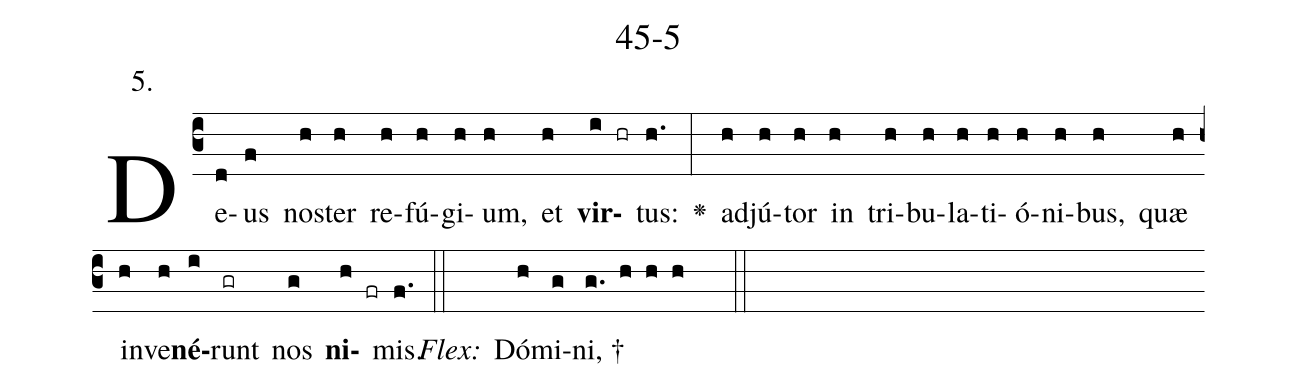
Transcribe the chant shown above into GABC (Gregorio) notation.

name: 45-5;
annotation: 5.;
%%
(c3)De(d)us(f) nos(h)ter(h) re(h)fú(h)gi(h)um,(h) et(h) <b>vir</b>(i hr)tus:(h.) <v>\greheightstar</v>(:) ad(h)jú(h)tor(h) in(h) tri(h)bu(h)la(h)ti(h)ó(h)ni(h)bus,(h) quæ(h) in(h)ve(h)<b>né</b>(i)runt(gr) nos(g) <b>ni</b>(h fr)mis.(f.) (::)
<i>Flex:</i>()  Dó(h)mi(g)ni, †(g. h h h  ::)

%E(h) u(h) o(i) u(g) a(h) e.(f.) (::)
